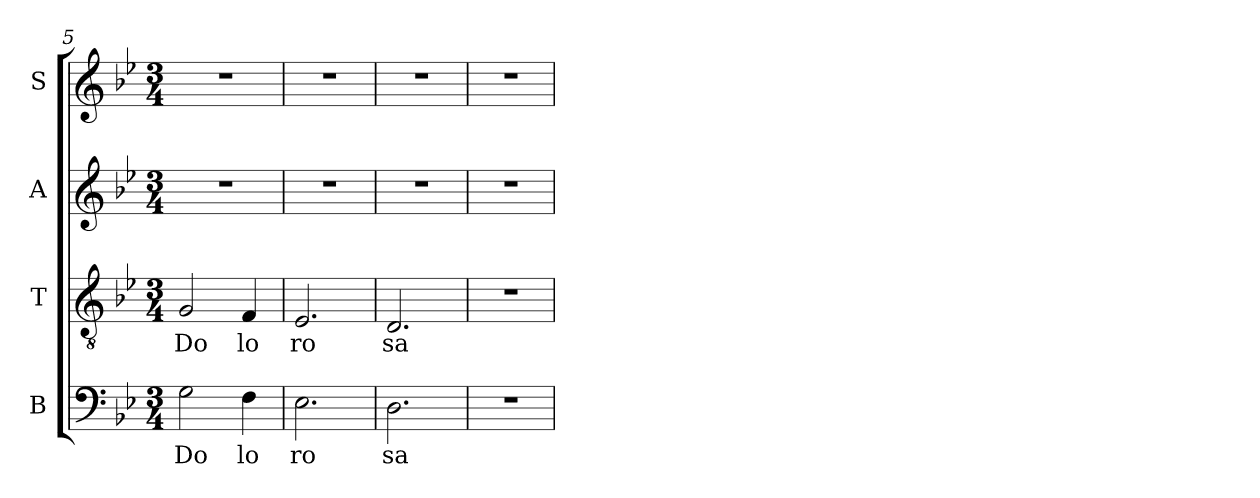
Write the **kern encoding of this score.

**kern	**text	**kern	**text	**kern	**kern
*part4	*part4	*part3	*part3	*part2	*part1
*staff4	*staff4	*staff3	*staff3	*staff2	*staff1
*I"B	*	*I"T	*	*I"A	*I"S
*I'B	*	*I'T	*	*I'A	*I'S
*clefF4	*	*clefGv2	*	*clefG2	*clefG2
*k[b-e-]	*	*k[b-e-]	*	*k[b-e-]	*k[b-e-]
*B-:	*	*B-:	*	*B-:	*B-:
*M3/4	*	*M3/4	*	*M3/4	*M3/4
=5	=5	=5	=5	=5	=5
!	!LO:LY:b:cj	!	!LO:LY:b:cj	!	!
2G\	Do	2G/	Do	2.r	2.r
!	!LO:LY:b:cj	!	!LO:LY:b:cj	!	!
4F\	lo	4F/	lo	.	.
=6	=6	=6	=6	=6	=6
!	!LO:LY:b:cj	!	!LO:LY:b:cj	!	!
2.E-\	ro	2.E-/	ro	2.r	2.r
=7	=7	=7	=7	=7	=7
!	!LO:LY:b:cj	!	!LO:LY:b:cj	!	!
2.D\	sa	2.D/	sa	2.r	2.r
=8	=8	=8	=8	=8	=8
2.r	.	2.r	.	2.r	2.r
=	=	=	=	=	=
*-	*-	*-	*-	*-	*-
